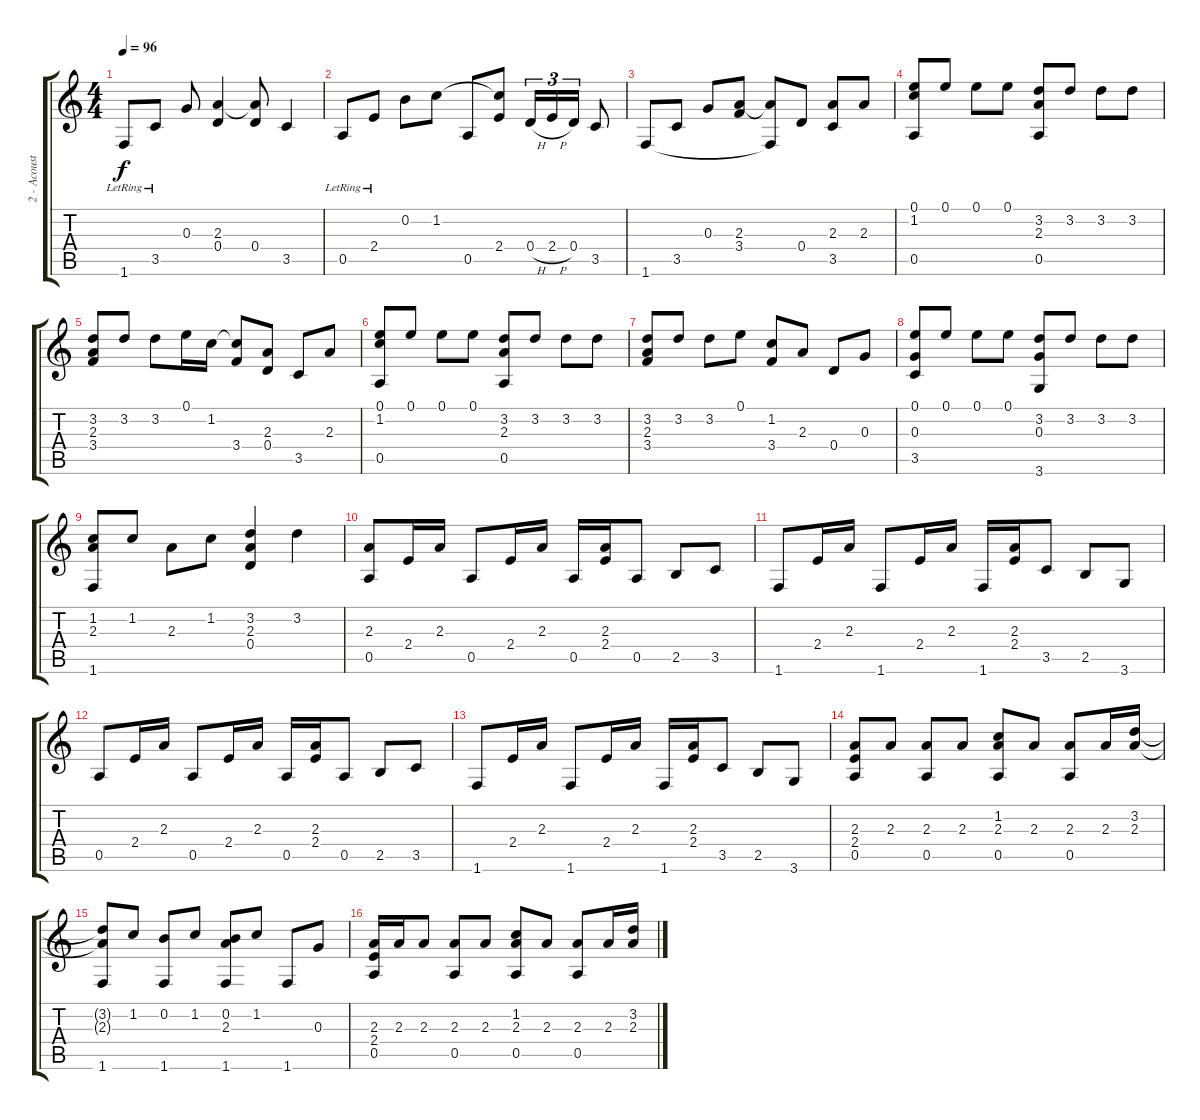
\track ("2 - Acoustic vocals" "2 - Acoust") {instrument acousticguitarsteel}
\staff {score tabs}
\tuning (E4 B3 G3 D3 A2 E2) {hide}
\ts (4 4)
\tempo 96
\clef g2
\ks c
1.6{lr}.8{dy f} 3.5{lr}.8 0.3.8 (2.3 0.4).4 (2.3{t} 0.4).8 3.5.4 |
0.5{lr}.8 2.4{lr}.8 0.2.8 1.2.8 0.5.8 (1.2{t} 2.4).8 0.4{h}.16{tu (3 2)} 2.4{h}.16{tu (3 2)} 0.4.16{tu (3 2)} 3.5.8 |
1.6.8 3.5.8 0.3.8 (2.3 3.4).8 (2.3{t} 1.6{t}).8 0.4.8 (2.3 3.5).8 2.3.8 |
(0.1 1.2 0.5).8 0.1.8 0.1.8 0.1.8 (3.2 2.3 0.5).8 3.2.8 3.2.8 3.2.8 |
(3.2 2.3 3.4).8 3.2.8 3.2.8 0.1.16 1.2.16 (1.2{t} 3.4).8 (2.3 0.4).8 3.5.8 2.3.8 |
(0.1 1.2 0.5).8 0.1.8 0.1.8 0.1.8 (3.2 2.3 0.5).8 3.2.8 3.2.8 3.2.8 |
(3.2 2.3 3.4).8 3.2.8 3.2.8 0.1.8 (1.2 3.4).8 2.3.8 0.4.8 0.3.8 |
(0.1 0.3 3.5).8 0.1.8 0.1.8 0.1.8 (3.2 0.3 3.6).8 3.2.8 3.2.8 3.2.8 |
(1.2 2.3 1.6).8 1.2.8 2.3.8 1.2.8 (3.2 2.3 0.4).4 3.2.4 |
(2.3 0.5).8 2.4.16 2.3.16 0.5.8 2.4.16 2.3.16 0.5.16 (2.3 2.4).16 0.5.8 2.5.8 3.5.8 |
1.6.8 2.4.16 2.3.16 1.6.8 2.4.16 2.3.16 1.6.16 (2.3 2.4).16 3.5.8 2.5.8 3.6.8 |
0.5.8 2.4.16 2.3.16 0.5.8 2.4.16 2.3.16 0.5.16 (2.3 2.4).16 0.5.8 2.5.8 3.5.8 |
1.6.8 2.4.16 2.3.16 1.6.8 2.4.16 2.3.16 1.6.16 (2.3 2.4).16 3.5.8 2.5.8 3.6.8 |
(2.3 2.4 0.5).8 2.3.8 (2.3 0.5).8 2.3.8 (1.2 2.3 0.5).8 2.3.8 (2.3 0.5).8 2.3.16 (3.2 2.3).16 |
(3.2{t} 2.3{t} 1.6).8 1.2.8 (0.2 1.6).8 1.2.8 (0.2 2.3 1.6).8 1.2.8 1.6.8 0.3.8 |
(2.3 2.4 0.5).16 2.3.16 2.3.8 (2.3 0.5).8 2.3.8 (1.2 2.3 0.5).8 2.3.8 (2.3 0.5).8 2.3.16 (3.2 2.3).16
